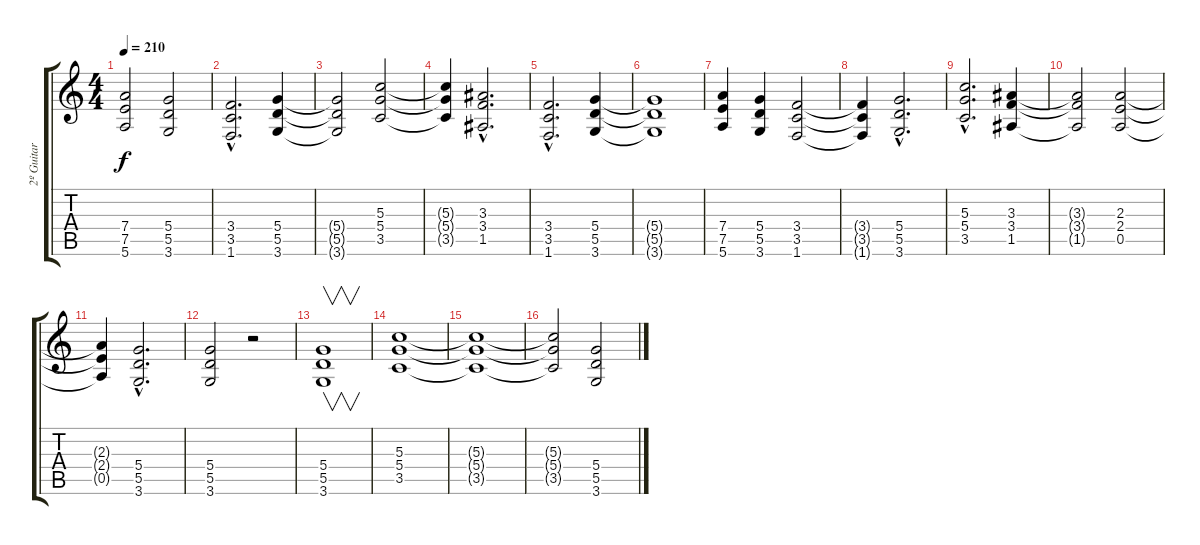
\track ("2º Guitar" "2º Guitar") {instrument overdrivenguitar}
\staff {score tabs}
\tuning (E4 B3 G3 D3 A2 E2) {hide}
\ts (4 4)
\tempo 210
\clef g2
\ks c
(7.4 7.5 5.6).2{dy f} (5.4 5.5 3.6).2 |
(3.4{hac} 3.5{hac} 1.6{hac}).2{d} (5.4 5.5 3.6).4 |
(5.4{t} 5.5{t} 3.6{t}).2 (5.3 5.4 3.5).2 |
(5.3{t} 5.4{t} 3.5{t}).4 (3.3{hac} 3.4{hac} 1.5{hac}).2{d} |
(3.4{hac} 3.5{hac} 1.6{hac}).2{d} (5.4 5.5 3.6).4 |
(5.4{t} 5.5{t} 3.6{t}).1 |
(7.4 7.5 5.6).4 (5.4 5.5 3.6).4 (3.4 3.5 1.6).2 |
(3.4{t} 3.5{t} 1.6{t}).4 (5.4{hac} 5.5{hac} 3.6{hac}).2{d} |
(5.3{hac} 5.4{hac} 3.5{hac}).2{d} (3.3 3.4 1.5).4 |
(3.3{t} 3.4{t} 1.5{t}).2 (2.3 2.4 0.5).2 |
(2.3{t} 2.4{t} 0.5{t}).4 (5.4{hac} 5.5{hac} 3.6{hac}).2{d} |
(5.4 5.5 3.6).2 r.2 |
(5.4 5.5 3.6).1{v} |
(5.3 5.4 3.5).1 |
(5.3{t} 5.4{t} 3.5{t}).1 |
(5.3{t} 5.4{t} 3.5{t}).2 (5.4 5.5 3.6).2
